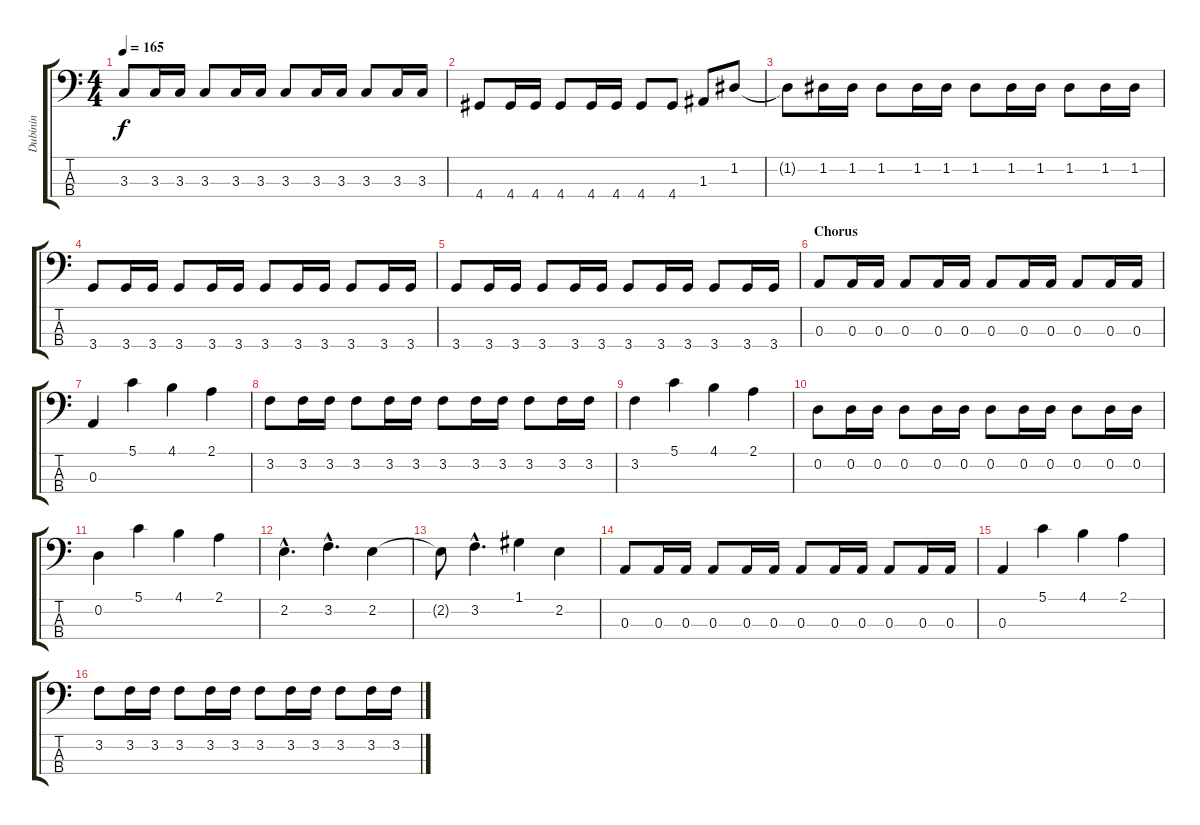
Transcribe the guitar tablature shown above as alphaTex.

\track ("Dubinin" "Dubinin") {instrument electricbassfinger}
\staff {score tabs}
\tuning (G2 D2 A1 E1) {hide}
\ts (4 4)
\tempo 165
\clef f4
\ks c
3.3{t}.8{dy f} 3.3.16 3.3.16 3.3.8 3.3.16 3.3.16 3.3.8 3.3.16 3.3.16 3.3.8 3.3.16 3.3.16 |
4.4.8 4.4.16 4.4.16 4.4.8 4.4.16 4.4.16 4.4.8 4.4.8 1.3.8 1.2.8 |
1.2{t}.8 1.2.16 1.2.16 1.2.8 1.2.16 1.2.16 1.2.8 1.2.16 1.2.16 1.2.8 1.2.16 1.2.16 |
3.4.8 3.4.16 3.4.16 3.4.8 3.4.16 3.4.16 3.4.8 3.4.16 3.4.16 3.4.8 3.4.16 3.4.16 |
3.4.8 3.4.16 3.4.16 3.4.8 3.4.16 3.4.16 3.4.8 3.4.16 3.4.16 3.4.8 3.4.16 3.4.16 |
\section ("" "Chorus")
0.3.8 0.3.16 0.3.16 0.3.8 0.3.16 0.3.16 0.3.8 0.3.16 0.3.16 0.3.8 0.3.16 0.3.16 |
0.3.4 5.1.4 4.1.4 2.1.4 |
3.2.8 3.2.16 3.2.16 3.2.8 3.2.16 3.2.16 3.2.8 3.2.16 3.2.16 3.2.8 3.2.16 3.2.16 |
3.2.4 5.1.4 4.1.4 2.1.4 |
0.2.8 0.2.16 0.2.16 0.2.8 0.2.16 0.2.16 0.2.8 0.2.16 0.2.16 0.2.8 0.2.16 0.2.16 |
0.2.4 5.1.4 4.1.4 2.1.4 |
2.2{hac}.4{d} 3.2{hac}.4{d} 2.2.4 |
2.2{t}.8 3.2{hac}.4{d} 1.1.4 2.2.4 |
0.3.8 0.3.16 0.3.16 0.3.8 0.3.16 0.3.16 0.3.8 0.3.16 0.3.16 0.3.8 0.3.16 0.3.16 |
0.3.4 5.1.4 4.1.4 2.1.4 |
3.2.8 3.2.16 3.2.16 3.2.8 3.2.16 3.2.16 3.2.8 3.2.16 3.2.16 3.2.8 3.2.16 3.2.16
